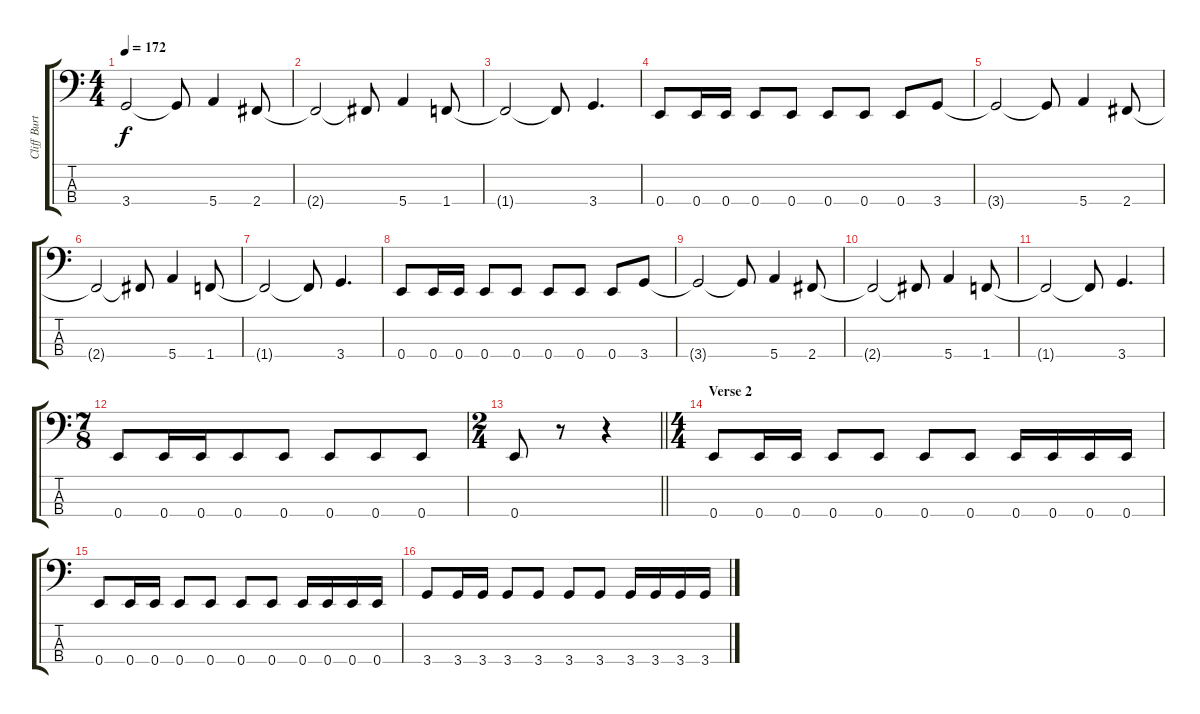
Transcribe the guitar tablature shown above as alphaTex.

\track ("Cliff Burton" "Cliff Burt") {instrument electricbassfinger}
\staff {score tabs}
\tuning (G2 D2 A1 E1) {hide}
\ts (4 4)
\tempo 172
\clef f4
\ks c
3.4{t}.2{dy f} 3.4{t}.8 5.4.4 2.4.8 |
2.4{t}.2 2.4{t}.8 5.4.4 1.4.8 |
1.4{t}.2 1.4{t}.8 3.4.4{d} |
0.4.8 0.4.16 0.4.16 0.4.8 0.4.8 0.4.8 0.4.8 0.4.8 3.4.8 |
3.4{t}.2 3.4{t}.8 5.4.4 2.4.8 |
2.4{t}.2 2.4{t}.8 5.4.4 1.4.8 |
1.4{t}.2 1.4{t}.8 3.4.4{d} |
0.4.8 0.4.16 0.4.16 0.4.8 0.4.8 0.4.8 0.4.8 0.4.8 3.4.8 |
3.4{t}.2 3.4{t}.8 5.4.4 2.4.8 |
2.4{t}.2 2.4{t}.8 5.4.4 1.4.8 |
1.4{t}.2 1.4{t}.8 3.4.4{d} |
\ts (7 8)
0.4.8 0.4.16 0.4.16 0.4.8 0.4.8 0.4.8 0.4.8 0.4.8 |
\ts (2 4)
\barLineRight lightlight
0.4.8 r.8 r.4 |
\ts (4 4)
\section ("" "Verse 2")
0.4.8 0.4.16 0.4.16 0.4.8 0.4.8 0.4.8 0.4.8 0.4.16 0.4.16 0.4.16 0.4.16 |
0.4.8 0.4.16 0.4.16 0.4.8 0.4.8 0.4.8 0.4.8 0.4.16 0.4.16 0.4.16 0.4.16 |
3.4.8 3.4.16 3.4.16 3.4.8 3.4.8 3.4.8 3.4.8 3.4.16 3.4.16 3.4.16 3.4.16
